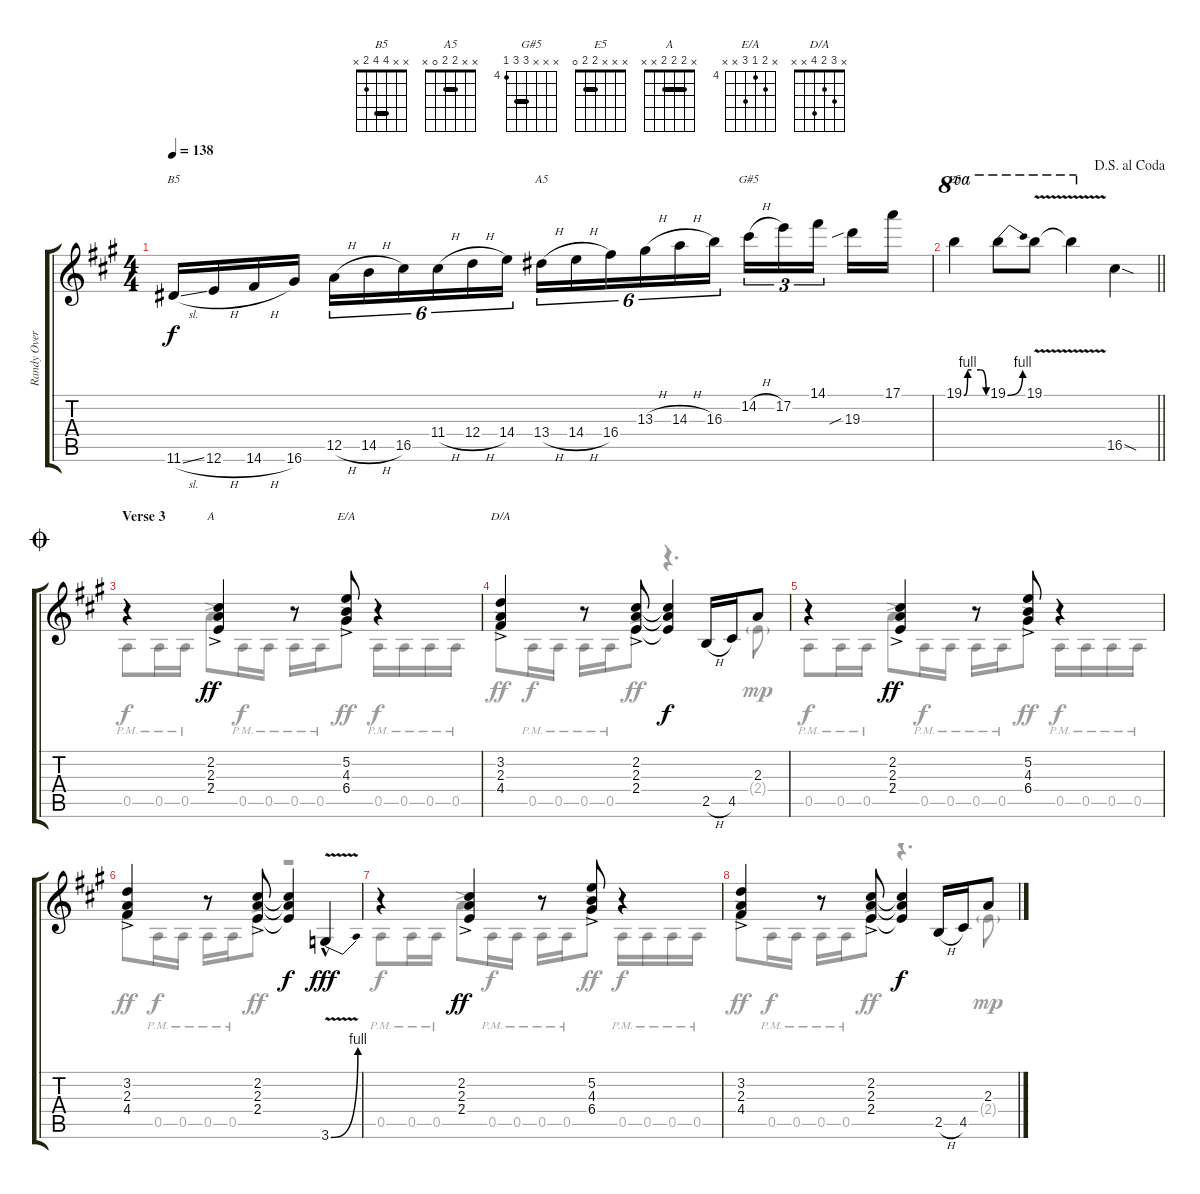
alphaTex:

\track ("Randy Overdub" "Randy Over") {instrument distortionguitar}
\staff {score tabs}
\tuning (E4 B3 G3 D3 A2 E2) {hide}
\chord ("B5" x x 4 4 2 x) {barre 4}
\chord ("A5" x x 2 2 0 x) {barre 2}
\chord ("G#5" x x x 6 6 4) {firstfret 4 barre 6}
\chord ("E5" x x x 2 2 0) {barre 2}
\chord ("A" x 2 2 2 x x) {barre 2}
\chord ("E/A" x 5 4 6 x x) {firstfret 4}
\chord ("D/A" x 3 2 4 x x)
\voice
\ts (4 4)
\tempo 138
\clef g2
\ks a
11.6{sl}.16{ch "B5" dy f} 12.6{h}.16 14.6{h}.16 16.6.16 12.5{h}.16{tu (6 4)} 14.5{h}.16{tu (6 4)} 16.5.16{tu (6 4)} 11.4{h}.16{tu (6 4)} 12.4{h}.16{tu (6 4)} 14.4.16{tu (6 4)} 13.4{h}.16{tu (6 4) ch "A5"} 14.4{h}.16{tu (6 4)} 16.4.16{tu (6 4)} 13.3{h}.16{tu (6 4)} 14.3{h}.16{tu (6 4)} 16.3.16{tu (6 4)} 14.2{h}.16{tu (3 2) ch "G#5"} 17.2.16{tu (3 2)} 14.1.16{tu (3 2) beam splitsecondary} 19.3{sib}.16 17.1.16 |
\jump dalsegnoalcoda
\barLineRight lightlight
19.1{be (custom 0 0 10 4 20 4 45 4 60 0)}.4{ch "E5" ot 8va} 19.1{be (bend 0 0 60 4)}.8{ot 8va} 19.1{v}.8{ot 8va} 19.1{t}.4{ot 8va} 16.5{sod}.4 |
\section ("" "Verse 3")
\jump coda
r.4{beam Up} (2.2{ac} 2.3{ac} 2.4{ac}).4{ch "A" dy ff beam Up} r.8{beam Up} (5.2{ac} 4.3{ac} 6.4{ac}).8{ch "E/A" beam Up} r.4 |
(3.2{ac} 2.3{ac} 4.4{ac}).4{ch "D/A"} r.8 (2.2{ac} 2.3{ac} 2.4{ac}).8 (2.2{t} 2.3{t} 2.4{t}).4{dy f} 2.5{h}.16 4.5.16 2.3.8 |
r.4{beam Up} (2.2{ac} 2.3{ac} 2.4{ac}).4{dy ff beam Up} r.8{beam Up} (5.2{ac} 4.3{ac} 6.4{ac}).8{beam Up} r.4 |
(3.2{ac} 2.3{ac} 4.4{ac}).4 r.8 (2.2{ac} 2.3{ac} 2.4{ac}).8 (2.2{t} 2.3{t} 2.4{t}).4{dy f} 3.6{be (bend 0 0 60 4) v hac}.4{dy fff} |
r.4{beam Up} (2.2{ac} 2.3{ac} 2.4{ac}).4{dy ff beam Up} r.8{beam Up} (5.2{ac} 4.3{ac} 6.4{ac}).8{beam Up} r.4 |
(3.2{ac} 2.3{ac} 4.4{ac}).4 r.8 (2.2{ac} 2.3{ac} 2.4{ac}).8 (2.2{t} 2.3{t} 2.4{t}).4{dy f} 2.5{h}.16 4.5.16 2.3.8
\voice
\clef g2
\ottava regular
\simile none
\ks a
|
\barLineRight lightlight
|
0.5{pm}.8 0.5{pm}.16 0.5{pm}.16 7.4{ac}.8{dy ff} 0.5{pm}.16{dy f} 0.5{pm}.16 0.5{pm}.16 0.5{pm}.16 6.4{ac}.8{dy ff} 0.5{pm}.16{dy f} 0.5{pm}.16 0.5{pm}.16 0.5{pm}.16 |
4.4{ac}.8{dy ff} 0.5{pm}.16{dy f} 0.5{pm}.16 0.5{pm}.16 0.5{pm}.16 2.4{ac}.8{dy ff} r.4{d} 2.4{g}.8{dy mp} |
0.5{pm}.8{dy f} 0.5{pm}.16 0.5{pm}.16 7.4{ac}.8{dy ff} 0.5{pm}.16{dy f} 0.5{pm}.16 0.5{pm}.16 0.5{pm}.16 6.4{ac}.8{dy ff} 0.5{pm}.16{dy f} 0.5{pm}.16 0.5{pm}.16 0.5{pm}.16 |
4.4{ac}.8{dy ff} 0.5{pm}.16{dy f} 0.5{pm}.16 0.5{pm}.16 0.5{pm}.16 2.4{ac}.8{dy ff} r.2 |
0.5{pm}.8{dy f} 0.5{pm}.16 0.5{pm}.16 7.4{ac}.8{dy ff} 0.5{pm}.16{dy f} 0.5{pm}.16 0.5{pm}.16 0.5{pm}.16 6.4{ac}.8{dy ff} 0.5{pm}.16{dy f} 0.5{pm}.16 0.5{pm}.16 0.5{pm}.16 |
4.4{ac}.8{dy ff} 0.5{pm}.16{dy f} 0.5{pm}.16 0.5{pm}.16 0.5{pm}.16 2.4{ac}.8{dy ff} r.4{d} 2.4{g}.8{dy mp}
